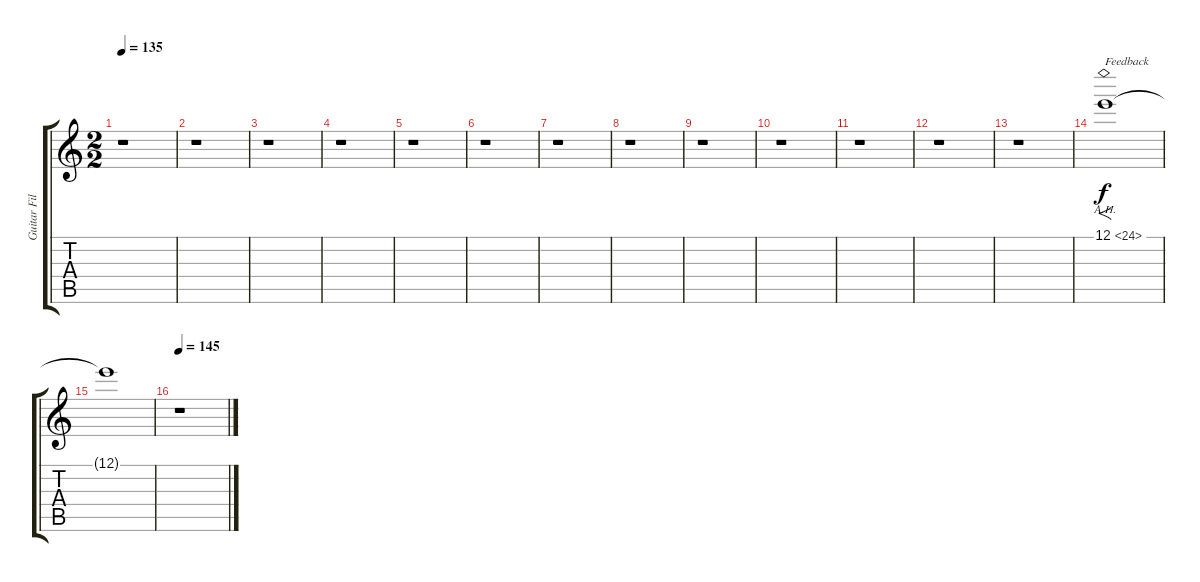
\track ("Guitar Fills" "Guitar Fil") {instrument distortionguitar}
\staff {score tabs}
\tuning (E4 B3 G3 D3 A2 E2) {hide}
\ts (2 2)
\tempo 135
\clef g2
\ks c
r.1{dy f} |
r.1 |
r.1 |
r.1 |
r.1 |
r.1 |
r.1 |
r.1 |
r.1 |
r.1 |
r.1 |
r.1 |
r.1 |
12.1{ah 12}.1{f txt "Feedback"} |
12.1{t}.1 |
\tempo 145
r.1
